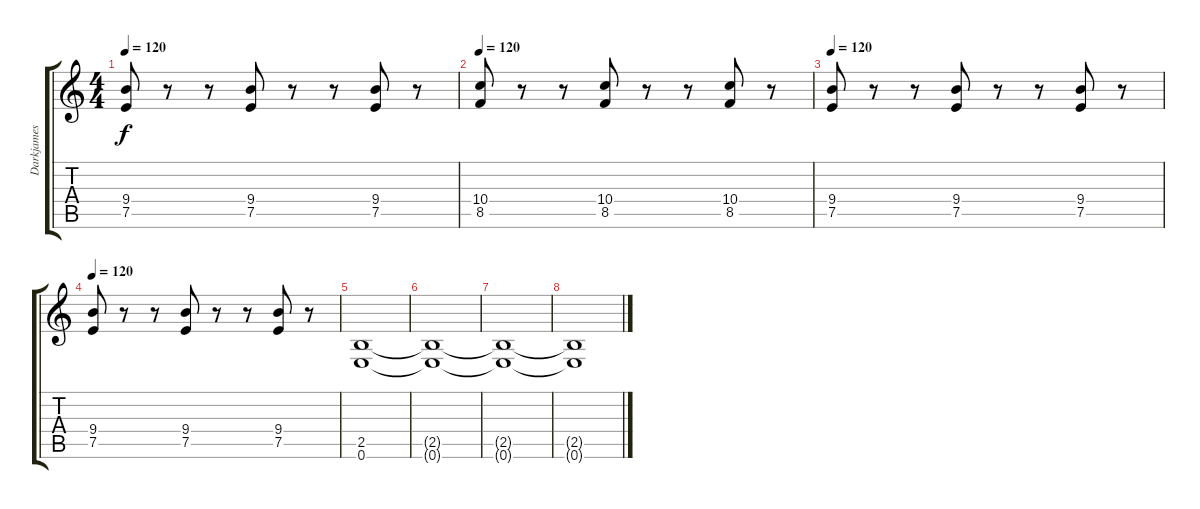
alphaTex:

\track ("Darkjames guitarra distorsionada" "Darkjames ") {instrument distortionguitar}
\staff {score tabs}
\tuning (E4 B3 G3 D3 A2 E2) {hide}
\ts (4 4)
\tempo 120
\clef g2
\ks c
(9.4 7.5).8{dy f} r.8 r.8 (9.4 7.5).8 r.8 r.8 (9.4 7.5).8 r.8 |
\tempo 120
(10.4 8.5).8 r.8 r.8 (10.4 8.5).8 r.8 r.8 (10.4 8.5).8 r.8 |
\tempo 120
(9.4 7.5).8 r.8 r.8 (9.4 7.5).8 r.8 r.8 (9.4 7.5).8 r.8 |
\tempo 120
(9.4 7.5).8 r.8 r.8 (9.4 7.5).8 r.8 r.8 (9.4 7.5).8 r.8 |
(2.5 0.6).1{volume 16} |
(2.5{t} 0.6{t}).1{volume 12} |
(2.5{t} 0.6{t}).1{volume 8 instrument distortionguitar} |
(2.5{t} 0.6{t}).1{volume 4}
